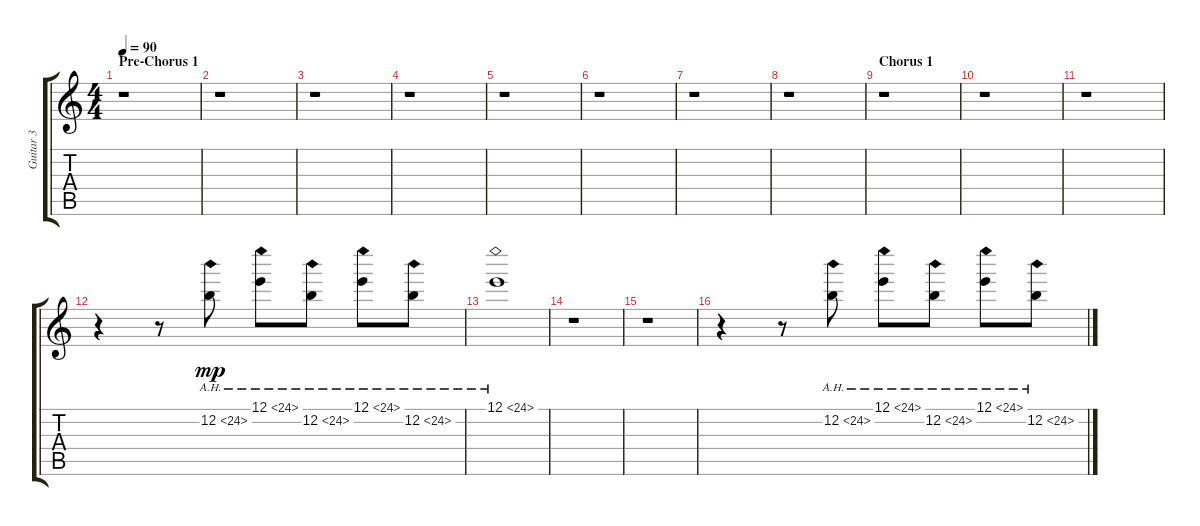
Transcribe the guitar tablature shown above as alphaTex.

\track ("Guitar 3" "Guitar 3") {instrument acousticguitarsteel}
\staff {score tabs}
\tuning (E4 B3 G3 D3 A2 E2) {hide}
\ts (4 4)
\section ("" "Pre-Chorus 1")
\tempo 90
\clef g2
\ks c
r.1{dy mp} |
r.1 |
r.1 |
r.1 |
r.1 |
r.1 |
r.1 |
r.1 |
\section ("" "Chorus 1")
r.1 |
r.1 |
r.1 |
r.4 r.8 12.2{ah 12}.8 12.1{ah 12}.8 12.2{ah 12}.8 12.1{ah 12}.8 12.2{ah 12}.8 |
12.1{ah 12}.1 |
r.1 |
r.1 |
r.4 r.8 12.2{ah 12}.8 12.1{ah 12}.8 12.2{ah 12}.8 12.1{ah 12}.8 12.2{ah 12}.8
